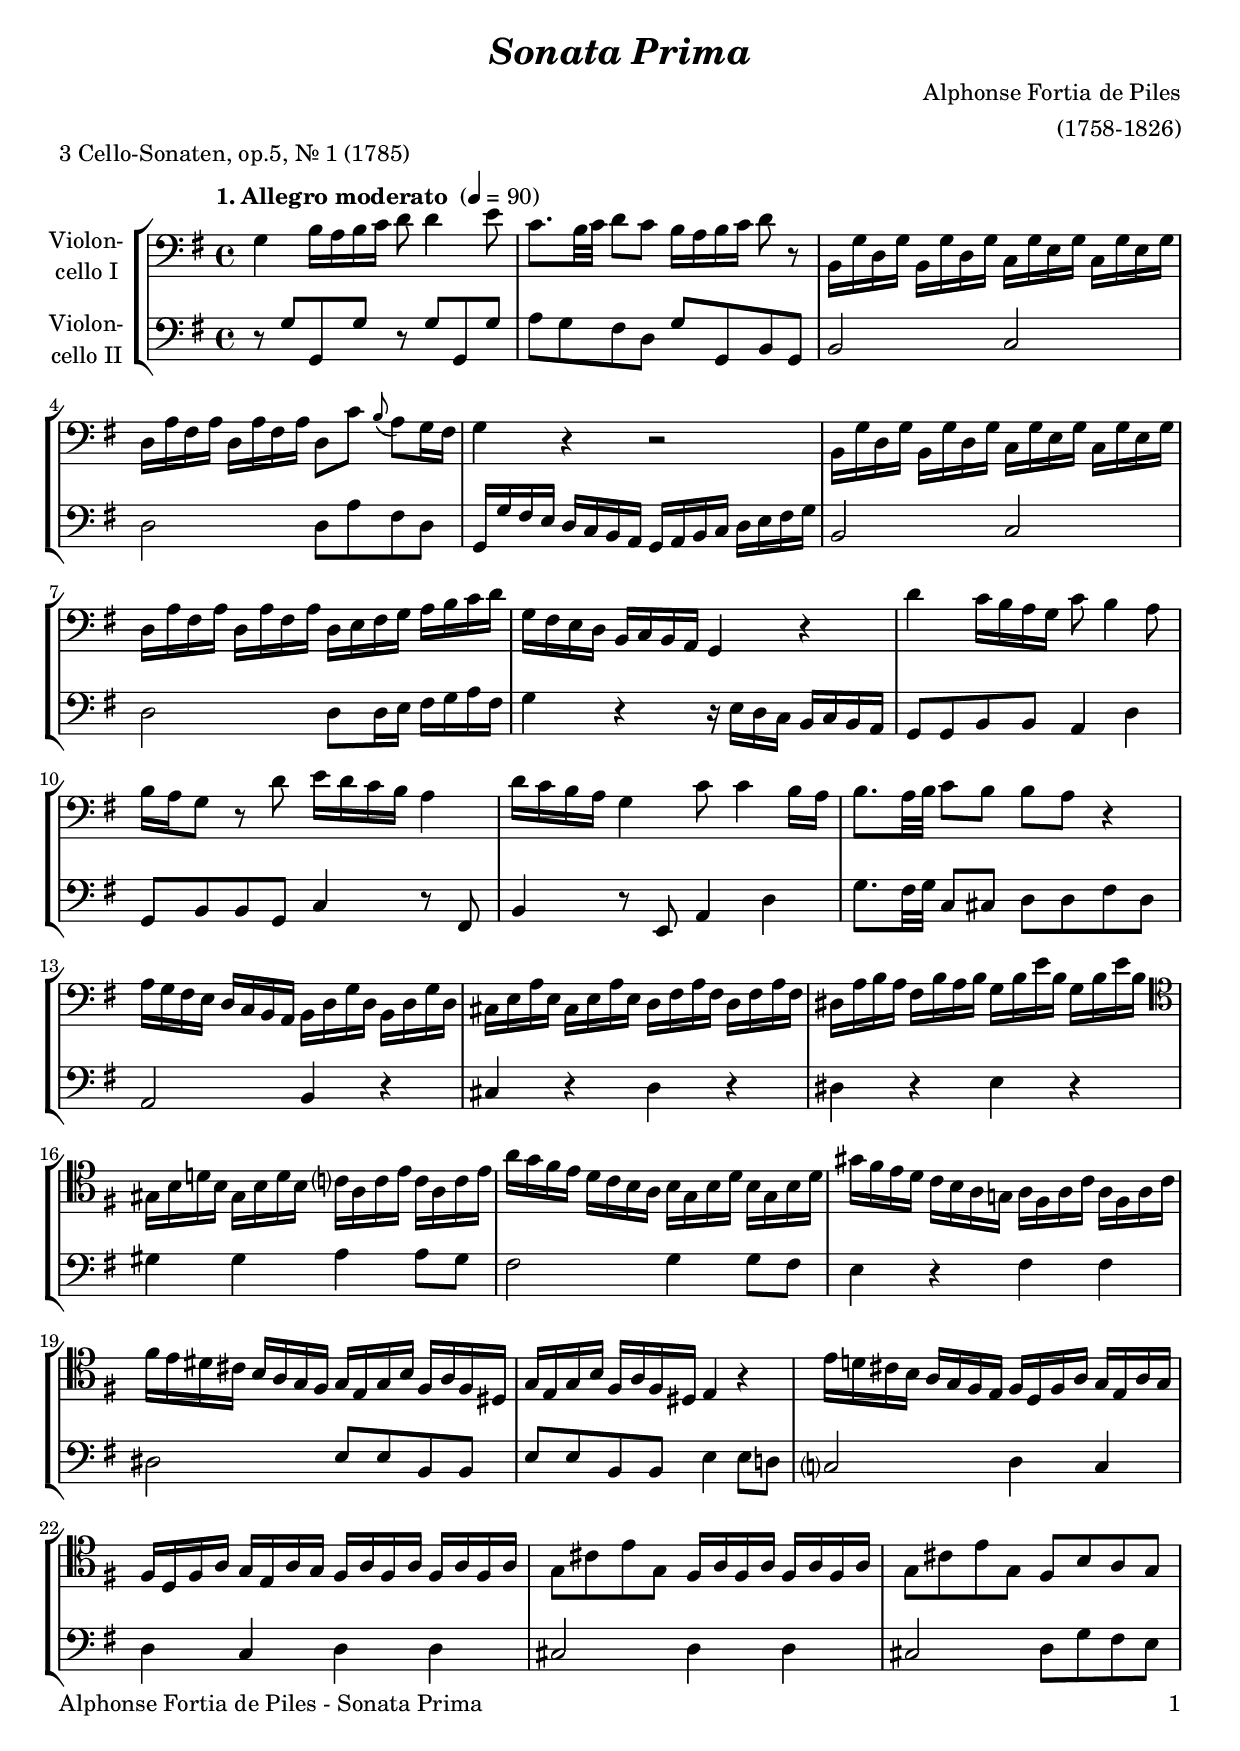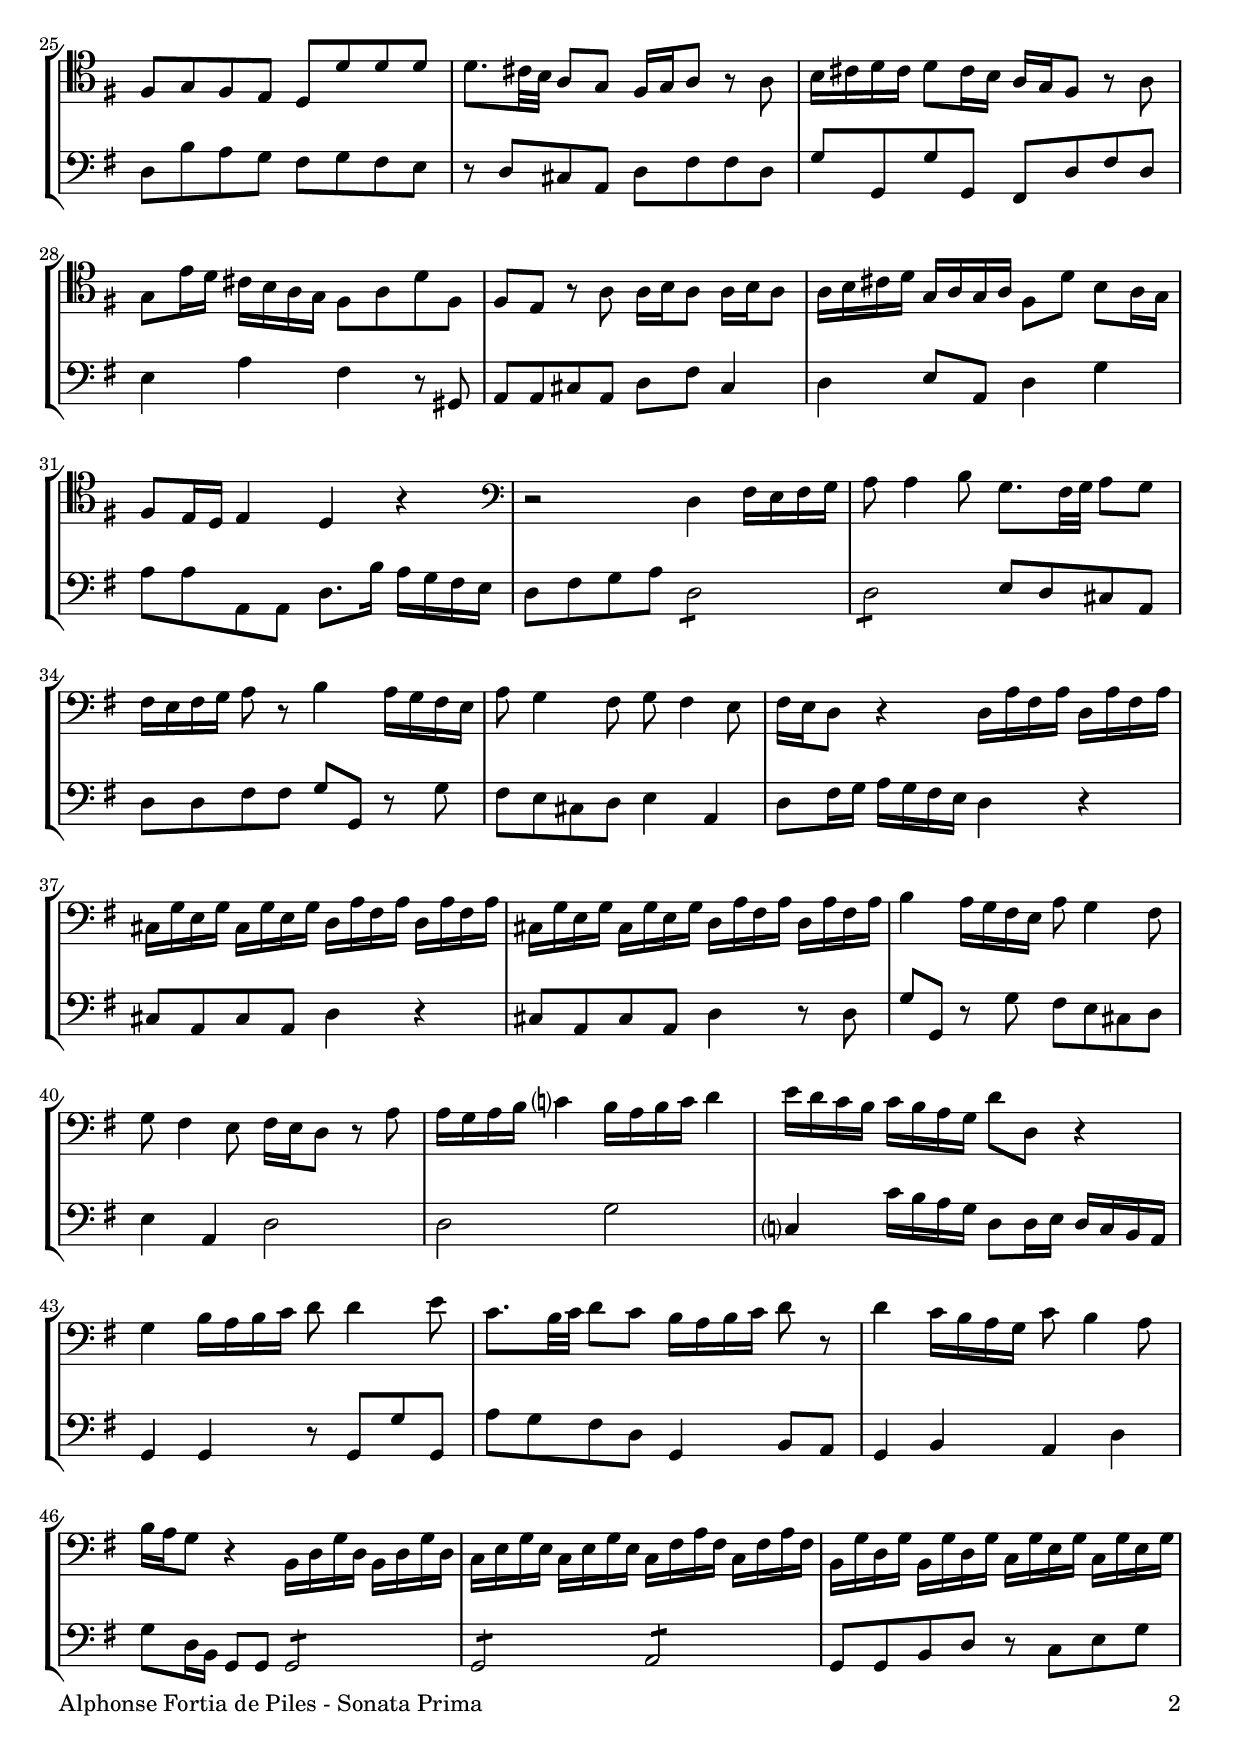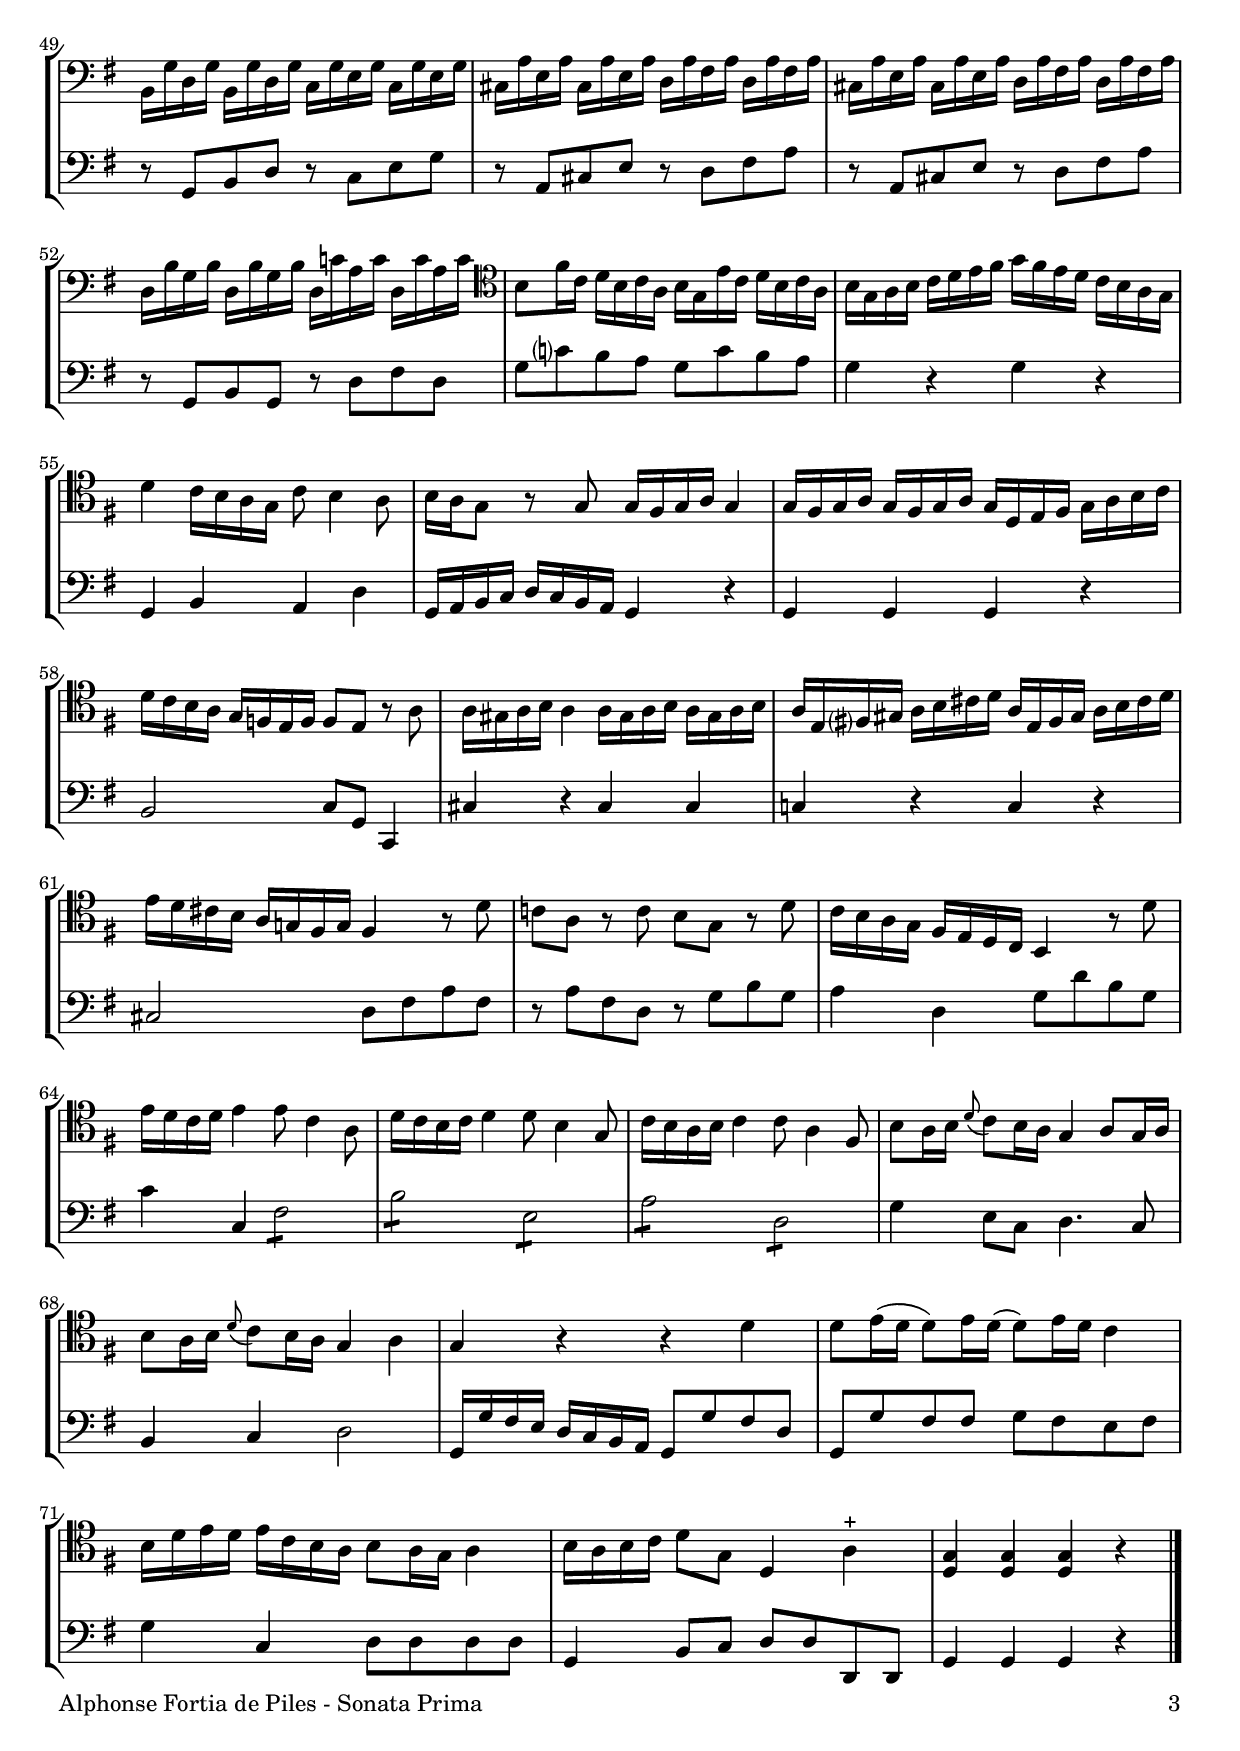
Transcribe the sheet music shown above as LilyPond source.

\version "2.18.2"
\include "deutsch.ly"
  
#(set-global-staff-size 20)

\header {
  title     = \markup \bold \italic "Sonata Prima"
  composer  = "Alphonse Fortia de Piles"
  arranger  = "(1758-1826)"
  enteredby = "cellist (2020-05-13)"
  piece     = "3 Cello-Sonaten, op.5, Nr. 1 (1785)"
}

voiceconsts = {
  \key g \major
  \time 4/4
  \clef "bass"
%  \numericTimeSignature
  \compressFullBarRests
  % Set default beaming for all staves
%  \set Timing.beamExceptions = #'()
%  \set Timing.baseMoment     = #(ly:make-moment 1 4)
%  \set Timing.beatStructure  = #'(1 1 1)
}

micl = "clarinet"
mifl = "flute"
miob = "oboe"
mifh = "french horn"
misx = "tenor sax"
mist = "string ensemble 1"
miba = "cello"

introa = { \tempo "1. Allegro moderato " 4=90 }

va = \relative c' {
  \voiceconsts

  \introa
  g4 h16 a h c d8 d4 e8
  c8. h32 c d8 c h16 a h c d8 r
  h,16 g' d g h, g' d g c, g' e g c, g' e g

  d a' fis a d, a' fis a d,8 c' \appoggiatura h a g16 fis
  g4 r r2
  h,16 g' d g h, g' d g c, g' e g c, g' e g
  d a' fis a d, a' fis a d, e fis g a h c d
  g, fis e d h c h a g4 r

  d'' c16 h a g c8 h4 a8
  h16 a g8 r d' e16 d c h a4
  d16 c h a g4 c8 c4 h16 a
  h8. a32 h c8 h h a r4
  a16 g fis e d c h a h d g d h d g d

  cis e a e cis e a e d fis a fis d fis a fis
  dis a' h a fis h a h g h e h g h e h \clef "tenor"
  gis h d! h gis h d h c? a c e c a c e
  a g fis e d c h a h g h d h g h d

  gis fis e d c h a g! a fis a c a fis a c
  fis e dis cis h a g fis g e g h fis a fis dis
  g e g h fis a fis dis e4 r
  e'16 d! cis h a g fis e fis d fis a g e a g
  fis d fis a g e a g fis a fis a fis a fis a

  g8 cis e g, fis16 a fis a fis a fis a
  g8 cis e g, fis h a g
  fis g fis e d d' d d
  d8. cis32 h a8 g fis16 g a8 r a
  h16 cis d cis d8 cis16 h a16 g fis8 r a
  g e'16 d cis h a g fis8 a d fis,

  fis e r a a16 h a8 a16 h a8
  a16 h cis d g, a g a fis8 d' h a16 g
  fis8 e16 d e4 d r \clef "bass"
  r2 d4 fis16 e fis g
  a8 a4 h8 g8. fis32 g a8 g

  fis16 e fis g a8 r h4 a16 g fis e
  a8 g4 fis8 g fis4 e8
  fis16 e d8 r4 d16 a' fis a d, a' fis a
  cis, g' e g cis, g' e g d a' fis a d, a' fis a

  cis, g' e g cis, g' e g d a' fis a d, a' fis a
  h4 a16 g fis e a8 g4 fis8
  g fis4 e8 fis16 e d8 r a'
  a16 g a h c?4 h16 a h c d4
  e16 d c h c h a g d'8 d, r4

  g h16 a h c d8 d4 e8
  c8. h32 c d8 c h16 a h c d8 r
  d4 c16 h a g c8 h4 a8
  h16 a g8 r4 h,16 d g d h d g d
  c e g e c e g e c fis a fis c fis a fis

  h, g' d g h, g' d g c, g' e g c, g' e g
  h, g' d g h, g' d g c, g' e g c, g' e g
  cis, a' e a cis, a' e a d, a' fis a d, a' fis a
  cis, a' e a cis, a' e a d, a' fis a d, a' fis a

  d, h' g h d, h' g h d, c'! a c d, c' a c \clef "tenor"
  h8 fis'16 c d h c a h g e' c d h c a
  h g a h c d e fis g fis e d c h a g
  d'4 c16 h a g c8 h4 a8

  h16 a g8 r g g16 fis g a g4
  g16 fis g a g fis g a g d e fis g a h c
  d c h a g f e f f8 e r a
  a16 gis a h a4 a16 gis a h a gis a h

  a e fis? gis a h cis d a e fis gis a h cis d
  e d cis h a g! fis g fis4 r8 d'
  c! a r c h g r d'
  c16 h a g fis e d c h4 r8 d'

  e16 d c d e4 e8 c4 a8
  d16 c h c d4 d8 h4 g8
  c16 h a h c4 c8 a4 fis8
  h a16 h \appoggiatura d8 c h16 a g4 a8 g16 a
  h8 a16 h \appoggiatura d8 c h16 a g4 a

  g r r d'
  d8 e16( d d8) e16 d( d8) e16 d c4
  h16 d e d e c h a h8 a16 g a4
  h16 a h c d8 g, d4 a'-+
  <d, g> <d g> <d g> r \bar "|."
}

vb = \relative c' {
  \voiceconsts

  \introa
  r8 g g, g' r g g, g'
  a g fis d g g, h g
  h2 c

  d d8 a' fis d
  g,16 g' fis e d c h a g a h c d e fis g
  h,2 c
  d d8 d16 e fis g a fis
  g4 r r16 e d c h c h a

  g8 g h h a4 d
  g,8 h h g c4 r8 fis,
  h4 r8 e, a4 d
  g8. fis32 g c,8 cis d d fis d
  a2 h4 r

  cis r d r
  dis r e r
  gis gis a a8 gis
  fis2 g4 g8 fis

  e4 r fis fis
  dis2 e8 e h h
  e e h h e4 e8 d!
  c?2 d4 c
  d c d d

  cis2 d4 d
  cis2 d8 g fis e
  d h' a g fis g fis e
  r d cis a d fis fis d
  g g, g' g, fis d' fis d
  e4 a fis r8 gis,

  a a cis a d fis cis4
  d e8 a, d4 g
  a8 a a, a d8. h'16 a g fis e
  d8 fis g a \repeat tremolo 4 d,8
  \repeat tremolo 4 d e d cis a

  d d fis fis g g, r g'
  fis e cis d e4 a,
  d8 fis16 g a g fis e d4 r
  cis8 a cis a d4 r

  cis8 a cis a d4 r8 d
  g g, r g' fis e cis d
  e4 a, d2
  d g
  c,?4 c'16 h a g d8 d16 e d c h a

  g4 g r8 g g' g,
  a' g fis d g,4 h8 a
  g4 h a d
  g8 d16 h g8 g \repeat tremolo 4 g
  \repeat tremolo 4 g \repeat tremolo 4 a

  g g h d r c e g
  r g, h d r c e g
  r a, cis e r d fis a
  r a, cis e r d fis a

  r g, h g r d' fis d
  g c? h a g c h a
  g4 r g r
  g, h a d

  g,16 a h c d c h a g4 r
  g g g r
  h2 c8 g c,4
  cis' r cis cis

  c! r c r
  cis2 d8 fis a fis
  r a fis d r g h g
  a4 d, g8 d' h g

  c4 c, \repeat tremolo 4 fis8
  \repeat tremolo 4 h \repeat tremolo 4 e,
  \repeat tremolo 4 a \repeat tremolo 4 d,
  g4 e8 c d4. c8
  h4 c d2

  g,16 g' fis e d c h a g8 g' fis d
  g, g' fis fis g fis e fis
  g4 c, d8 d d d
  g,4 h8 c d d d, d
  g4 g g r \bar "|."
}


music = \new StaffGroup <<
      \new Staff {
	\set Staff.midiInstrument = \miba
	\set Staff.instrumentName = \markup \center-column { "Violon-" "cello I" }
	\transpose g g { \va }
      }

      \new Staff {
	\set Staff.midiInstrument = \miba
	\set Staff.instrumentName = \markup \center-column { "Violon-" "cello II" }
	\transpose g g { \vb }
      }
>>

\book {
   \paper {
    print-page-number = ##t
    print-first-page-number = ##t
    ragged-last-bottom = ##f
    oddHeaderMarkup = \markup \null
    evenHeaderMarkup = \markup \null
    oddFooterMarkup = \markup {
      \fill-line {
        \on-the-fly #print-page-number-check-first
        "Alphonse Fortia de Piles - Sonata Prima" \fromproperty #'page:page-number-string
      }
    }
    evenFooterMarkup = \oddFooterMarkup
  } \score {
    \music
    \layout {}
  }

  \score {
    \unfoldRepeats \music

    \midi {
      \context {
        \Score
      }
    }
  }
}